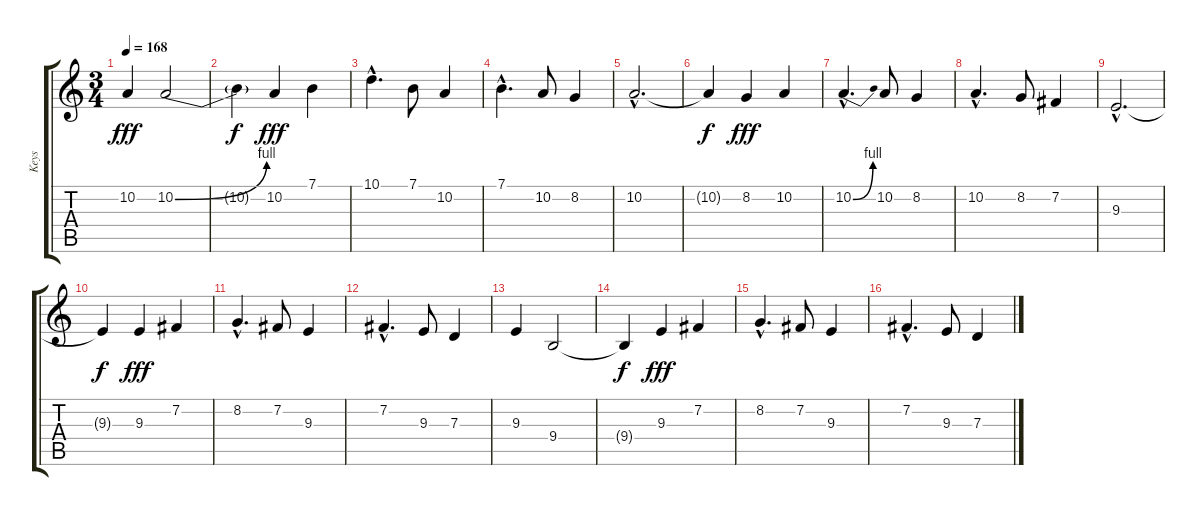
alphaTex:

\track ("Keys" "Keys") {instrument synthstrings1}
\staff {score tabs}
\tuning (E4 B3 G3 D3 A2 E2) {hide}
\ts (3 4)
\tempo 168
\clef g2
\ks c
10.2.4{dy fff} 10.2{be (bend 0 0 60 4)}.2 |
10.2{t}.4{dy f} 10.2.4{dy fff} 7.1.4 |
10.1{hac}.4{d} 7.1.8 10.2.4 |
7.1{hac}.4{d} 10.2.8 8.2.4 |
10.2{hac}.2{d} |
10.2{t}.4{dy f} 8.2.4{dy fff} 10.2.4 |
10.2{be (bend 0 0 60 4) hac}.4{d} 10.2.8 8.2.4 |
10.2{hac}.4{d} 8.2.8 7.2.4 |
9.3{hac}.2{d} |
9.3{t}.4{dy f} 9.3.4{dy fff} 7.2.4 |
8.2{hac}.4{d} 7.2.8 9.3.4 |
7.2{hac}.4{d} 9.3.8 7.3.4 |
9.3.4 9.4.2 |
9.4{t}.4{dy f} 9.3.4{dy fff} 7.2.4 |
8.2{hac}.4{d} 7.2.8 9.3.4 |
7.2{hac}.4{d} 9.3.8 7.3.4
